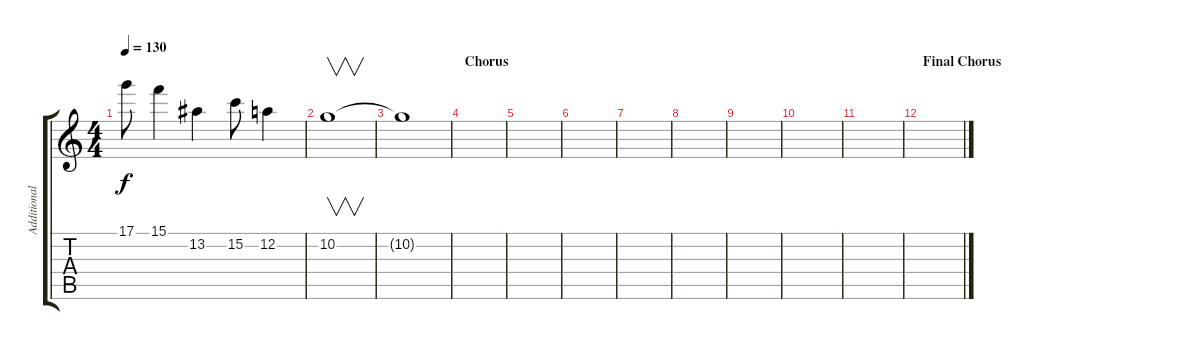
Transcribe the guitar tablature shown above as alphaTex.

\track ("Additional Guitar" "Additional") {instrument distortionguitar}
\staff {score tabs}
\tuning (D4 A3 F3 C3 G2 D2) {hide}
\ts (4 4)
\tempo 130
\clef g2
\ks c
17.1.8{dy f volume 10 balance 0 instrument distortionguitar} 15.1.4 13.2.4{volume 11} 15.2.8 12.2.4 |
10.2.1{v} |
10.2{t}.1 |
\section ("" "Chorus")
|
|
|
|
|
|
|
|
\section ("" "Final Chorus")
